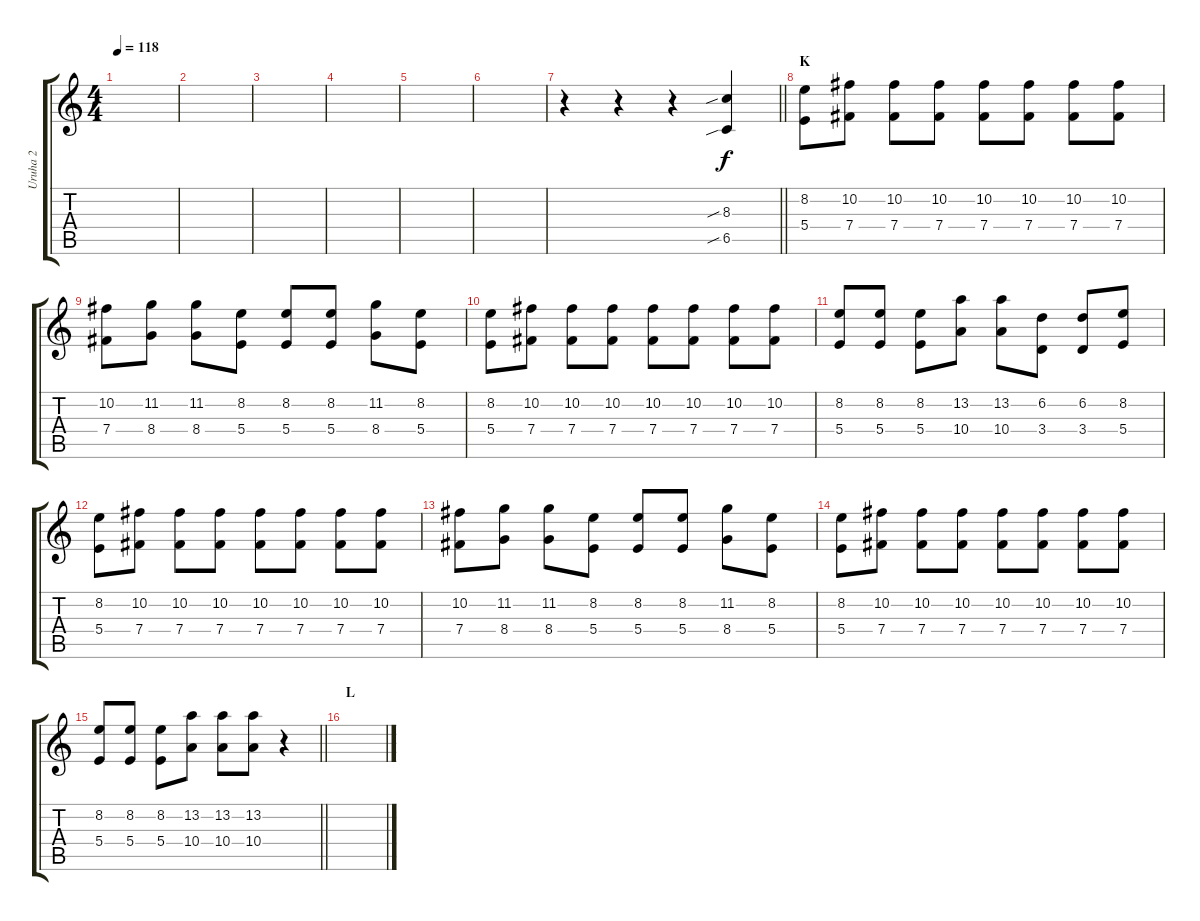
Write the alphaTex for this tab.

\track ("Uruha 2" "Uruha 2") {instrument distortionguitar}
\staff {score tabs}
\tuning (Db4 Ab3 E3 B2 Gb2 B1) {hide}
\ts (4 4)
\tempo 118
\clef g2
\ks c
|
|
|
|
|
|
\barLineRight lightlight
r.4 r.4 r.4 (8.3{sib} 6.5{sib}).4 |
\section ("" "K")
(8.2 5.4).8 (10.2 7.4).8 (10.2 7.4).8 (10.2 7.4).8 (10.2 7.4).8 (10.2 7.4).8 (10.2 7.4).8 (10.2 7.4).8 |
(10.2 7.4).8 (11.2 8.4).8 (11.2 8.4).8 (8.2 5.4).8 (8.2 5.4).8 (8.2 5.4).8 (11.2 8.4).8 (8.2 5.4).8 |
(8.2 5.4).8 (10.2 7.4).8 (10.2 7.4).8 (10.2 7.4).8 (10.2 7.4).8 (10.2 7.4).8 (10.2 7.4).8 (10.2 7.4).8 |
(8.2 5.4).8 (8.2 5.4).8 (8.2 5.4).8 (13.2 10.4).8 (13.2 10.4).8 (6.2 3.4).8 (6.2 3.4).8 (8.2 5.4).8 |
(8.2 5.4).8 (10.2 7.4).8 (10.2 7.4).8 (10.2 7.4).8 (10.2 7.4).8 (10.2 7.4).8 (10.2 7.4).8 (10.2 7.4).8 |
(10.2 7.4).8 (11.2 8.4).8 (11.2 8.4).8 (8.2 5.4).8 (8.2 5.4).8 (8.2 5.4).8 (11.2 8.4).8 (8.2 5.4).8 |
(8.2 5.4).8 (10.2 7.4).8 (10.2 7.4).8 (10.2 7.4).8 (10.2 7.4).8 (10.2 7.4).8 (10.2 7.4).8 (10.2 7.4).8 |
\barLineRight lightlight
(8.2 5.4).8 (8.2 5.4).8 (8.2 5.4).8 (13.2 10.4).8 (13.2 10.4).8 (13.2 10.4).8 r.4 |
\section ("" "L")
